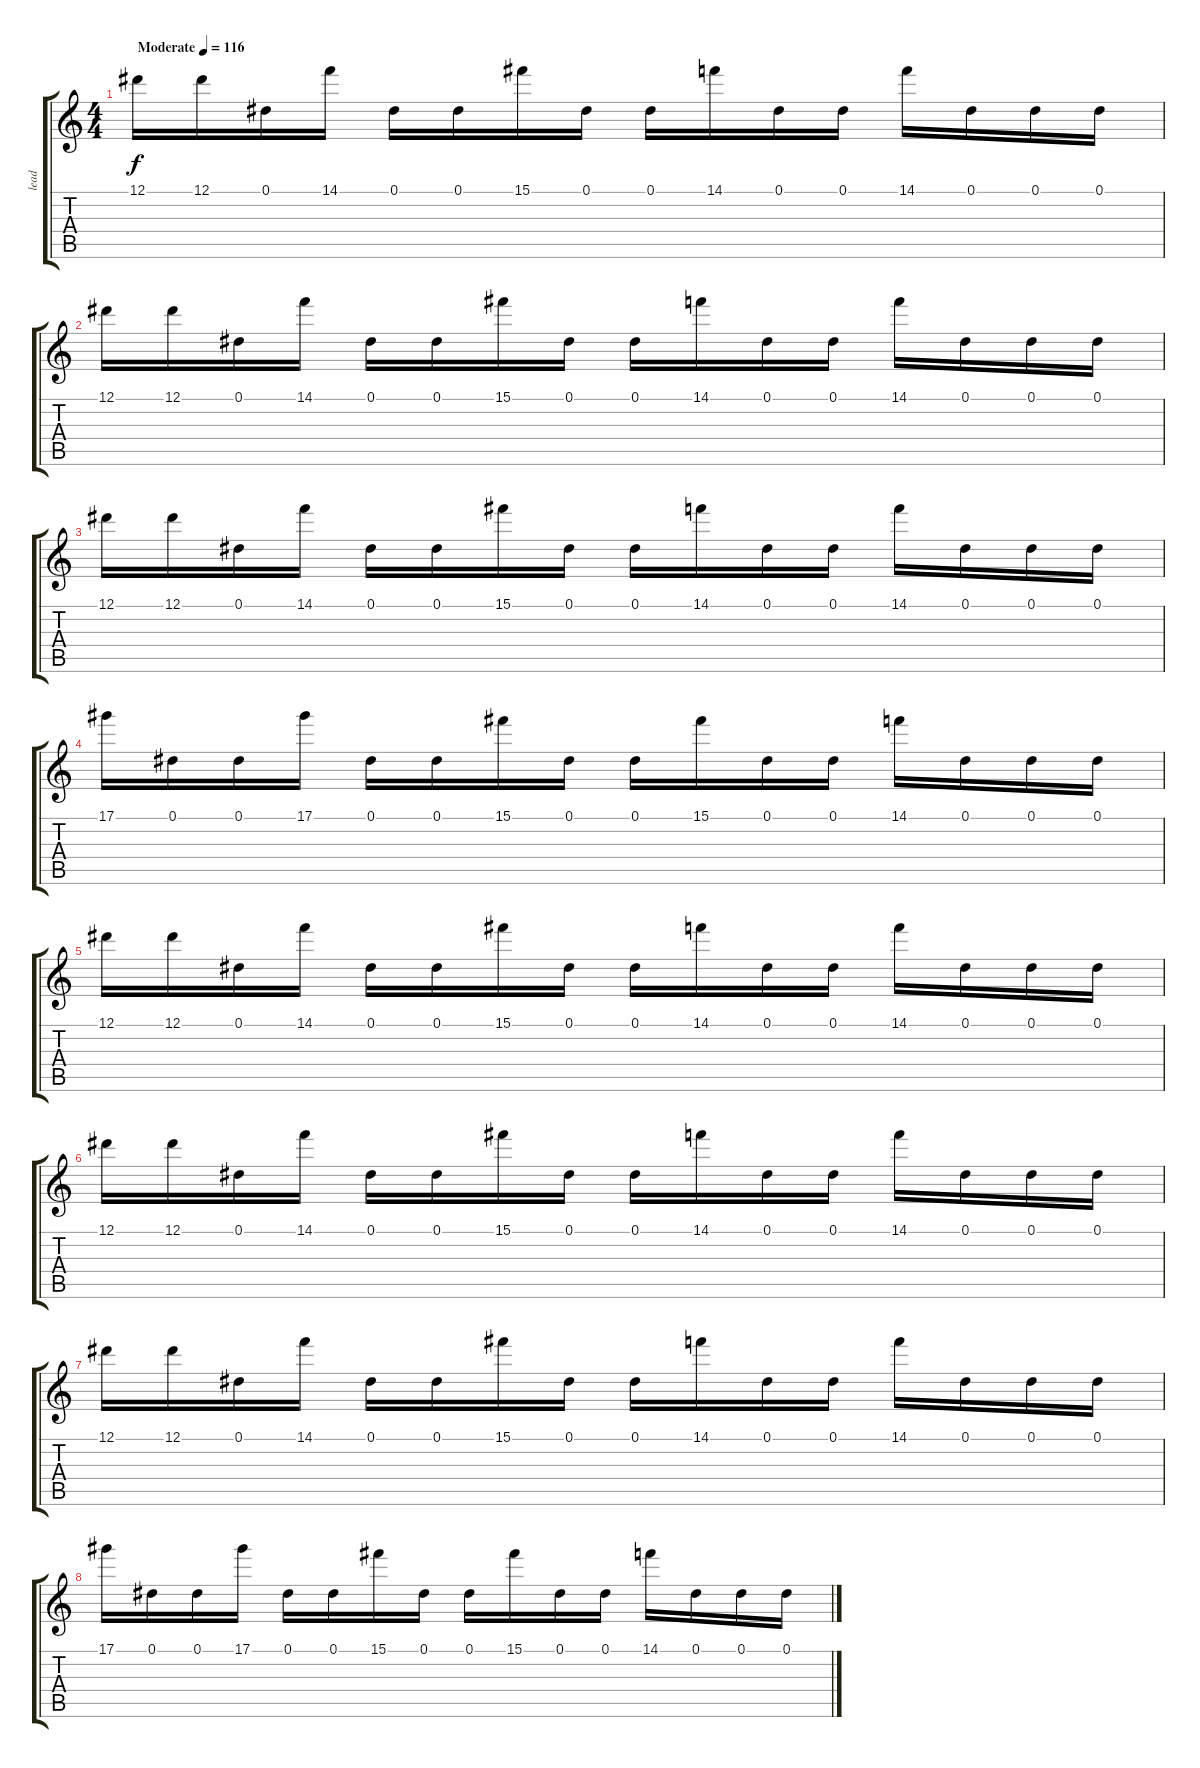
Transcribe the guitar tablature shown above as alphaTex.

\track ("lead" "lead") {instrument distortionguitar}
\staff {score tabs}
\tuning (Eb4 Bb3 Gb3 Db3 Ab2 Db2) {hide}
\ts (4 4)
\tempo (116 "Moderate")
\clef g2
\ks c
12.1.16{dy f instrument distortionguitar} 12.1.16 0.1.16 14.1.16 0.1.16 0.1.16 15.1.16 0.1.16 0.1.16 14.1.16 0.1.16 0.1.16 14.1.16 0.1.16 0.1.16 0.1.16 |
12.1.16 12.1.16 0.1.16 14.1.16 0.1.16 0.1.16 15.1.16 0.1.16 0.1.16 14.1.16 0.1.16 0.1.16 14.1.16 0.1.16 0.1.16 0.1.16 |
12.1.16 12.1.16 0.1.16 14.1.16 0.1.16 0.1.16 15.1.16 0.1.16 0.1.16 14.1.16 0.1.16 0.1.16 14.1.16 0.1.16 0.1.16 0.1.16 |
17.1.16 0.1.16 0.1.16 17.1.16 0.1.16 0.1.16 15.1.16 0.1.16 0.1.16 15.1.16 0.1.16 0.1.16 14.1.16 0.1.16 0.1.16 0.1.16 |
12.1.16 12.1.16 0.1.16 14.1.16 0.1.16 0.1.16 15.1.16 0.1.16 0.1.16 14.1.16 0.1.16 0.1.16 14.1.16 0.1.16 0.1.16 0.1.16 |
12.1.16 12.1.16 0.1.16 14.1.16 0.1.16 0.1.16 15.1.16 0.1.16 0.1.16 14.1.16 0.1.16 0.1.16 14.1.16 0.1.16 0.1.16 0.1.16 |
12.1.16 12.1.16 0.1.16 14.1.16 0.1.16 0.1.16 15.1.16 0.1.16 0.1.16 14.1.16 0.1.16 0.1.16 14.1.16 0.1.16 0.1.16 0.1.16 |
17.1.16 0.1.16 0.1.16 17.1.16 0.1.16 0.1.16 15.1.16 0.1.16 0.1.16 15.1.16 0.1.16 0.1.16 14.1.16 0.1.16 0.1.16 0.1.16
